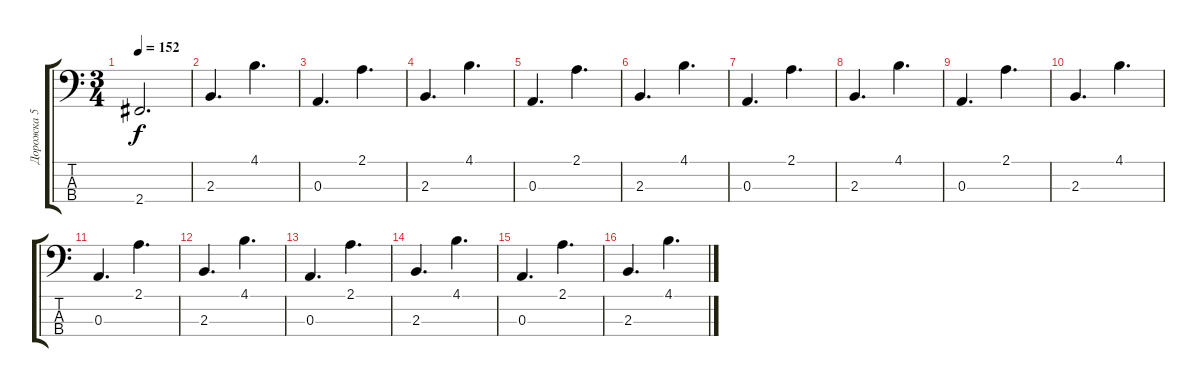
\track ("Дорожка 5" "Дорожка 5") {instrument acousticbass}
\staff {score tabs}
\tuning (G2 D2 A1 E1) {hide}
\ts (3 4)
\tempo 152
\clef f4
\ks c
2.4{t}.2{d dy f} |
2.3.4{d} 4.1.4{d} |
0.3.4{d} 2.1.4{d} |
2.3.4{d} 4.1.4{d} |
0.3.4{d} 2.1.4{d} |
2.3.4{d} 4.1.4{d} |
0.3.4{d} 2.1.4{d} |
2.3.4{d} 4.1.4{d} |
0.3.4{d} 2.1.4{d} |
2.3.4{d} 4.1.4{d} |
0.3.4{d} 2.1.4{d} |
2.3.4{d} 4.1.4{d} |
0.3.4{d} 2.1.4{d} |
2.3.4{d} 4.1.4{d} |
0.3.4{d} 2.1.4{d} |
2.3.4{d} 4.1.4{d}
